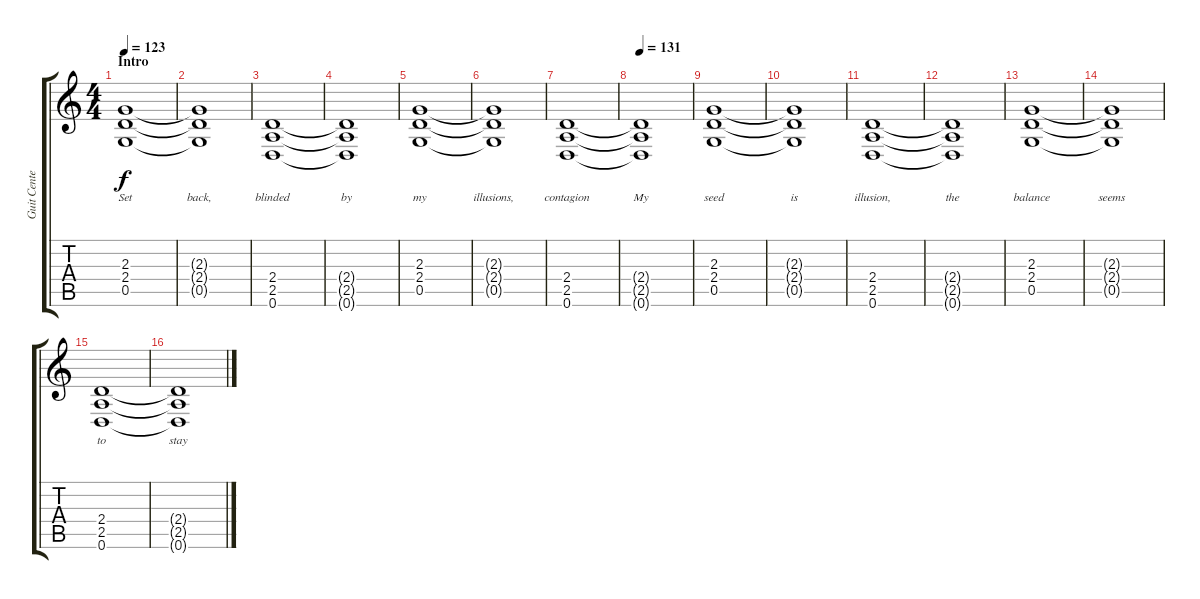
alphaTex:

\track ("Guit Center" "Guit Cente") {instrument distortionguitar}
\staff {score tabs}
\tuning (D4 A3 F3 C3 G2 D2) {hide}
\ts (4 4)
\section ("" "Intro")
\tempo 123
\clef g2
\ks c
(2.3 2.4 0.5).1{lyrics (0 "Set") lyrics (1 "") lyrics (2 "") lyrics (3 "") lyrics (4 "") dy f instrument distortionguitar} |
(2.3{t} 2.4{t} 0.5{t}).1{lyrics (0 "back,") lyrics (1 "") lyrics (2 "") lyrics (3 "") lyrics (4 "")} |
(2.4 2.5 0.6).1{lyrics (0 "blinded") lyrics (1 "") lyrics (2 "") lyrics (3 "") lyrics (4 "")} |
(2.4{t} 2.5{t} 0.6{t}).1{lyrics (0 "by") lyrics (1 "") lyrics (2 "") lyrics (3 "") lyrics (4 "")} |
(2.3 2.4 0.5).1{lyrics (0 "my") lyrics (1 "") lyrics (2 "") lyrics (3 "") lyrics (4 "")} |
(2.3{t} 2.4{t} 0.5{t}).1{lyrics (0 "illusions,") lyrics (1 "") lyrics (2 "") lyrics (3 "") lyrics (4 "")} |
(2.4 2.5 0.6).1{lyrics (0 "contagion") lyrics (1 "") lyrics (2 "") lyrics (3 "") lyrics (4 "")} |
\tempo 131
(2.4{t} 2.5{t} 0.6{t}).1{lyrics (0 "My") lyrics (1 "") lyrics (2 "") lyrics (3 "") lyrics (4 "")} |
(2.3 2.4 0.5).1{lyrics (0 "seed") lyrics (1 "") lyrics (2 "") lyrics (3 "") lyrics (4 "")} |
(2.3{t} 2.4{t} 0.5{t}).1{lyrics (0 "is") lyrics (1 "") lyrics (2 "") lyrics (3 "") lyrics (4 "")} |
(2.4 2.5 0.6).1{lyrics (0 "illusion,") lyrics (1 "") lyrics (2 "") lyrics (3 "") lyrics (4 "")} |
(2.4{t} 2.5{t} 0.6{t}).1{lyrics (0 "the") lyrics (1 "") lyrics (2 "") lyrics (3 "") lyrics (4 "")} |
(2.3 2.4 0.5).1{lyrics (0 "balance") lyrics (1 "") lyrics (2 "") lyrics (3 "") lyrics (4 "")} |
(2.3{t} 2.4{t} 0.5{t}).1{lyrics (0 "seems") lyrics (1 "") lyrics (2 "") lyrics (3 "") lyrics (4 "")} |
(2.4 2.5 0.6).1{lyrics (0 "to") lyrics (1 "") lyrics (2 "") lyrics (3 "") lyrics (4 "")} |
(2.4{t} 2.5{t} 0.6{t}).1{lyrics (0 "stay") lyrics (1 "") lyrics (2 "") lyrics (3 "") lyrics (4 "")}
